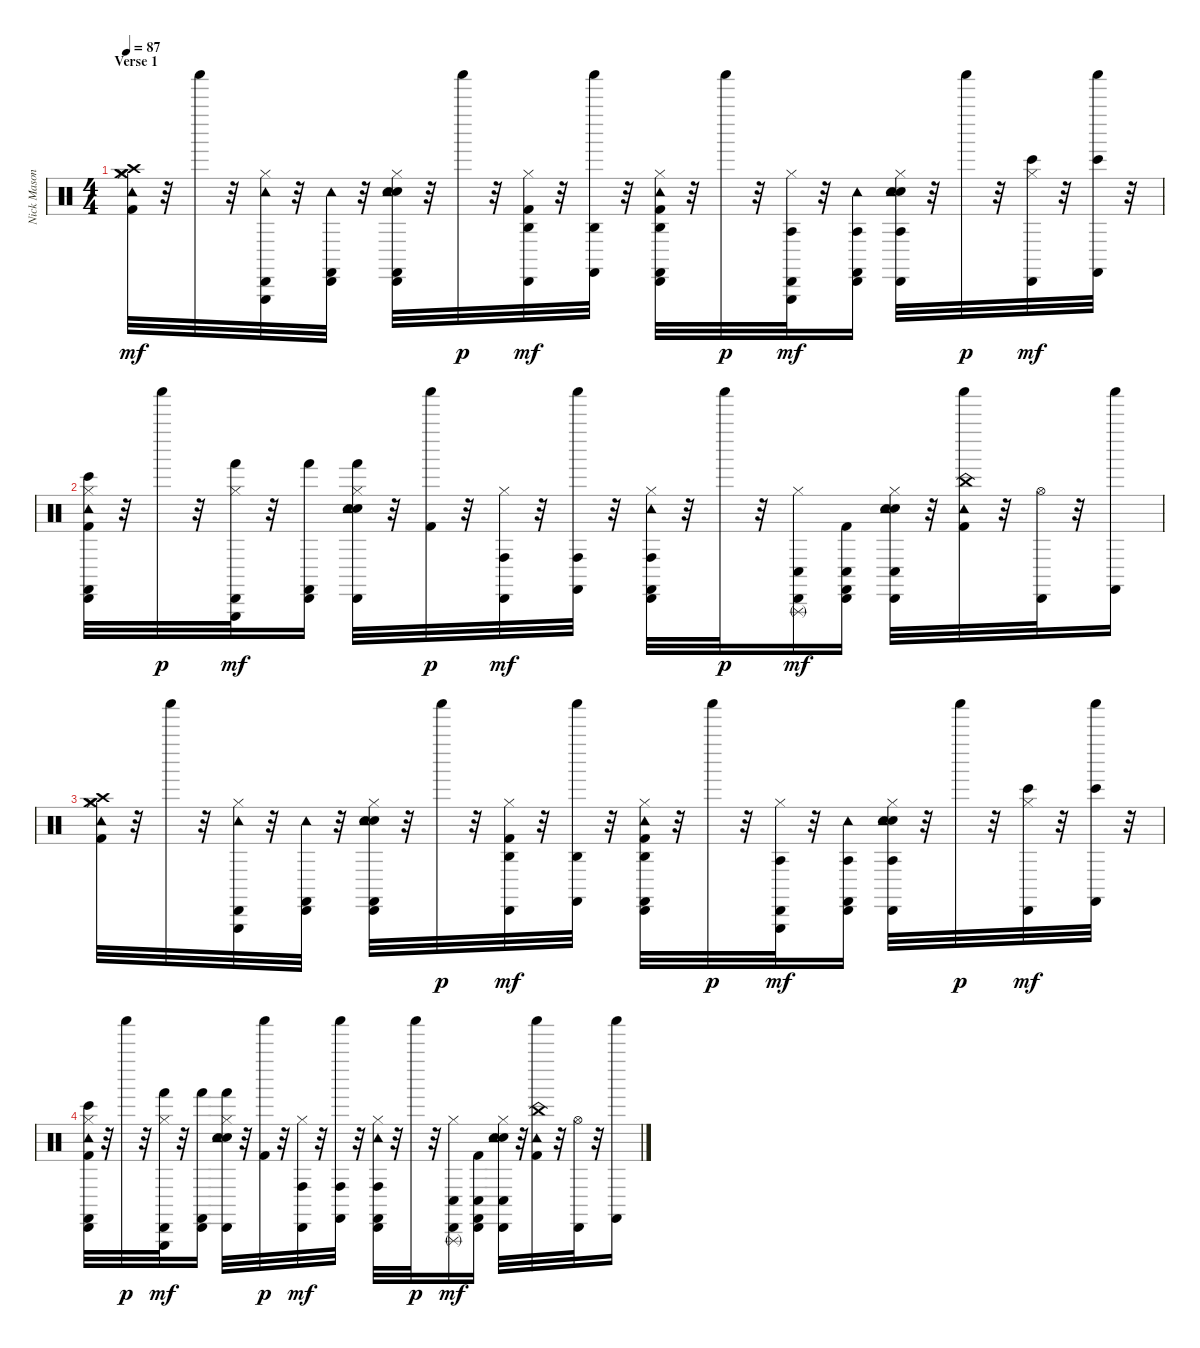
\track ("Nick Mason (Drums)" "Nick Mason") {instrument percussion}
\staff {score}
\articulation defaults
\ts (4 4)
\section ("" "Verse 1")
\tempo 87
\clef neutral
\ks c
("Hi-Hat (closed)" "Kick (hit) 2" "Tambourine (hit)" "Crash high (hit)" "Crash medium (hit)" "Hi-Hat (closed)").32{dy mf} r.32 "Shaker (hit)".32 r.32 ("Hi-Hat (closed)" "Tambourine (hit)" "Cabasa (hit)" "Triangle (hit)").32 r.32 ("Tambourine (hit)" "Cabasa (hit)" "Castanets (hit)").32 r.32 ("Electric Snare (hit)" "Hi-Hat (closed)" "Snare (hit) 2" "Tambourine (hit)" "Cabasa (hit)" "Castanets (hit)").32 r.32 "Shaker (hit)".32{dy p} r.32 ("Hi-Hat (closed)" "Kick (hit) 2" "Agogo high (hit)" "Cabasa (hit)").32{dy mf} r.32 ("Agogo high (hit)" "Shaker (hit)" "Castanets (hit)").32 r.32 ("Hi-Hat (closed)" "Kick (hit) 2" "Agogo high (hit)" "Cabasa (hit)" "Tambourine (hit)" "Castanets (hit)").32 r.32 "Shaker (hit)".32{dy p} r.32 ("Hi-Hat (closed)" "Agogo tow (hit)" "Cabasa (hit)" "Triangle (hit)").32{dy mf} r.32 ("Agogo tow (hit)" "Cabasa (hit)" "Tambourine (hit)" "Castanets (hit)").16 ("Electric Snare (hit)" "Hi-Hat (closed)" "Snare (hit) 2" "Agogo tow (hit)" "Tambourine (hit)" "Cabasa (hit)").32 r.32 "Shaker (hit)".32{dy p} r.32 ("Hi-Hat (closed)" "Bongo High (hit)" "Cabasa (hit)").32{dy mf} r.32 ("Bongo High (hit)" "Shaker (hit)" "Castanets (hit)").32 r.32 |
("Hi-Hat (closed)" "Kick (hit) 2" "Bongo High (hit)" "Cabasa (hit)" "Tambourine (hit)" "Castanets (hit)").32 r.32 "Shaker (hit)".32{dy p} r.32 ("Hi-Hat (closed)" "Hand (hit)" "Cabasa (hit)" "Triangle (hit)").32{dy mf} r.32 ("Hand (hit)" "Cabasa (hit)" "Castanets (hit)").16 ("Electric Snare (hit)" "Hi-Hat (closed)" "Snare (hit) 2" "Hand (hit)" "Cabasa (hit)" "Tambourine (hit)").32 r.32 ("Kick (hit) 2" "Shaker (hit)").32{dy p} r.32 ("Hi-Hat (closed)" "Conga high (hit)" "Cabasa (hit)").32{dy mf} r.32 ("Conga high (hit)" "Shaker (hit)" "Castanets (hit)").32 r.32 ("Hi-Hat (closed)" "Conga high (hit)" "Cabasa (hit)" "Tambourine (hit)" "Castanets (hit)").32 r.32 "Shaker (hit)".32{dy p} r.32 ("Hi-Hat (closed)" "Conga low (hit)" "Cabasa (hit)" "Triangle (rnute)").16{dy mf} ("Kick (hit) 2" "Conga low (hit)" "Cabasa (hit)" "Castanets (hit)").16 ("Electric Snare (hit)" "Hi-Hat (closed)" "Snare (hit) 2" "Conga low (hit)" "Cabasa (hit)" "Tambourine (hit)").32 r.32 ("Kick (hit) 2" "Tambourine (hit)" "Shaker (hit)" "China (hit)").32 r.32 ("Hi-Hat (open)" "Cabasa (hit)").32 r.32 ("Shaker (hit)" "Castanets (hit)").16 |
("Hi-Hat (closed)" "Kick (hit) 2" "Tambourine (hit)" "Crash high (hit)" "Crash medium (hit)" "Hi-Hat (closed)").32 r.32 "Shaker (hit)".32 r.32 ("Hi-Hat (closed)" "Tambourine (hit)" "Cabasa (hit)" "Triangle (hit)").32 r.32 ("Tambourine (hit)" "Cabasa (hit)" "Castanets (hit)").32 r.32 ("Electric Snare (hit)" "Hi-Hat (closed)" "Snare (hit) 2" "Tambourine (hit)" "Cabasa (hit)" "Castanets (hit)").32 r.32 "Shaker (hit)".32{dy p} r.32 ("Hi-Hat (closed)" "Kick (hit) 2" "Agogo high (hit)" "Cabasa (hit)").32{dy mf} r.32 ("Agogo high (hit)" "Shaker (hit)" "Castanets (hit)").32 r.32 ("Hi-Hat (closed)" "Kick (hit) 2" "Agogo high (hit)" "Cabasa (hit)" "Tambourine (hit)" "Castanets (hit)").32 r.32 "Shaker (hit)".32{dy p} r.32 ("Hi-Hat (closed)" "Agogo tow (hit)" "Cabasa (hit)" "Triangle (hit)").32{dy mf} r.32 ("Agogo tow (hit)" "Cabasa (hit)" "Tambourine (hit)" "Castanets (hit)").16 ("Electric Snare (hit)" "Hi-Hat (closed)" "Snare (hit) 2" "Agogo tow (hit)" "Tambourine (hit)" "Cabasa (hit)").32 r.32 "Shaker (hit)".32{dy p} r.32 ("Hi-Hat (closed)" "Bongo High (hit)" "Cabasa (hit)").32{dy mf} r.32 ("Bongo High (hit)" "Shaker (hit)" "Castanets (hit)").32 r.32 |
("Hi-Hat (closed)" "Kick (hit) 2" "Bongo High (hit)" "Cabasa (hit)" "Tambourine (hit)" "Castanets (hit)").32 r.32 "Shaker (hit)".32{dy p} r.32 ("Hi-Hat (closed)" "Hand (hit)" "Cabasa (hit)" "Triangle (hit)").32{dy mf} r.32 ("Hand (hit)" "Cabasa (hit)" "Castanets (hit)").16 ("Electric Snare (hit)" "Hi-Hat (closed)" "Snare (hit) 2" "Hand (hit)" "Cabasa (hit)" "Tambourine (hit)").32 r.32 ("Kick (hit) 2" "Shaker (hit)").32{dy p} r.32 ("Hi-Hat (closed)" "Conga high (hit)" "Cabasa (hit)").32{dy mf} r.32 ("Conga high (hit)" "Shaker (hit)" "Castanets (hit)").32 r.32 ("Hi-Hat (closed)" "Conga high (hit)" "Cabasa (hit)" "Tambourine (hit)" "Castanets (hit)").32 r.32 "Shaker (hit)".32{dy p} r.32 ("Hi-Hat (closed)" "Conga low (hit)" "Cabasa (hit)" "Triangle (rnute)").16{dy mf} ("Kick (hit) 2" "Conga low (hit)" "Cabasa (hit)" "Castanets (hit)").16 ("Electric Snare (hit)" "Hi-Hat (closed)" "Snare (hit) 2" "Conga low (hit)" "Cabasa (hit)" "Tambourine (hit)").32 r.32 ("Kick (hit) 2" "Tambourine (hit)" "Shaker (hit)" "China (hit)").32 r.32 ("Hi-Hat (open)" "Cabasa (hit)").32 r.32 ("Shaker (hit)" "Castanets (hit)").16
